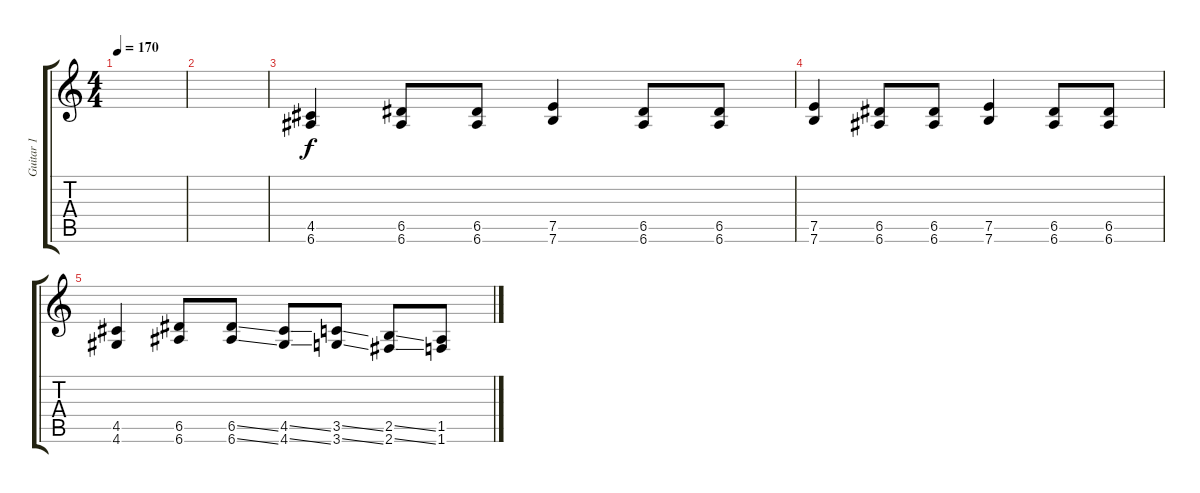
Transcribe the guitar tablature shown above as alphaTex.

\track ("Guitar 1" "Guitar 1") {instrument distortionguitar}
\staff {score tabs}
\tuning (E4 B3 G3 D3 A2 E2) {hide}
\ts (4 4)
\tempo 170
\clef g2
\ks c
|
|
(4.5 6.6).4 (6.5 6.6).8 (6.5 6.6).8 (7.5 7.6).4 (6.5 6.6).8 (6.5 6.6).8 |
(7.5 7.6).4 (6.5 6.6).8 (6.5 6.6).8 (7.5 7.6).4 (6.5 6.6).8 (6.5 6.6).8 |
(4.5 4.6).4 (6.5 6.6).8 (6.5{ss} 6.6{ss}).8 (4.5{ss} 4.6{ss}).8 (3.5{ss} 3.6{ss}).8 (2.5{ss} 2.6{ss}).8 (1.5 1.6).8
